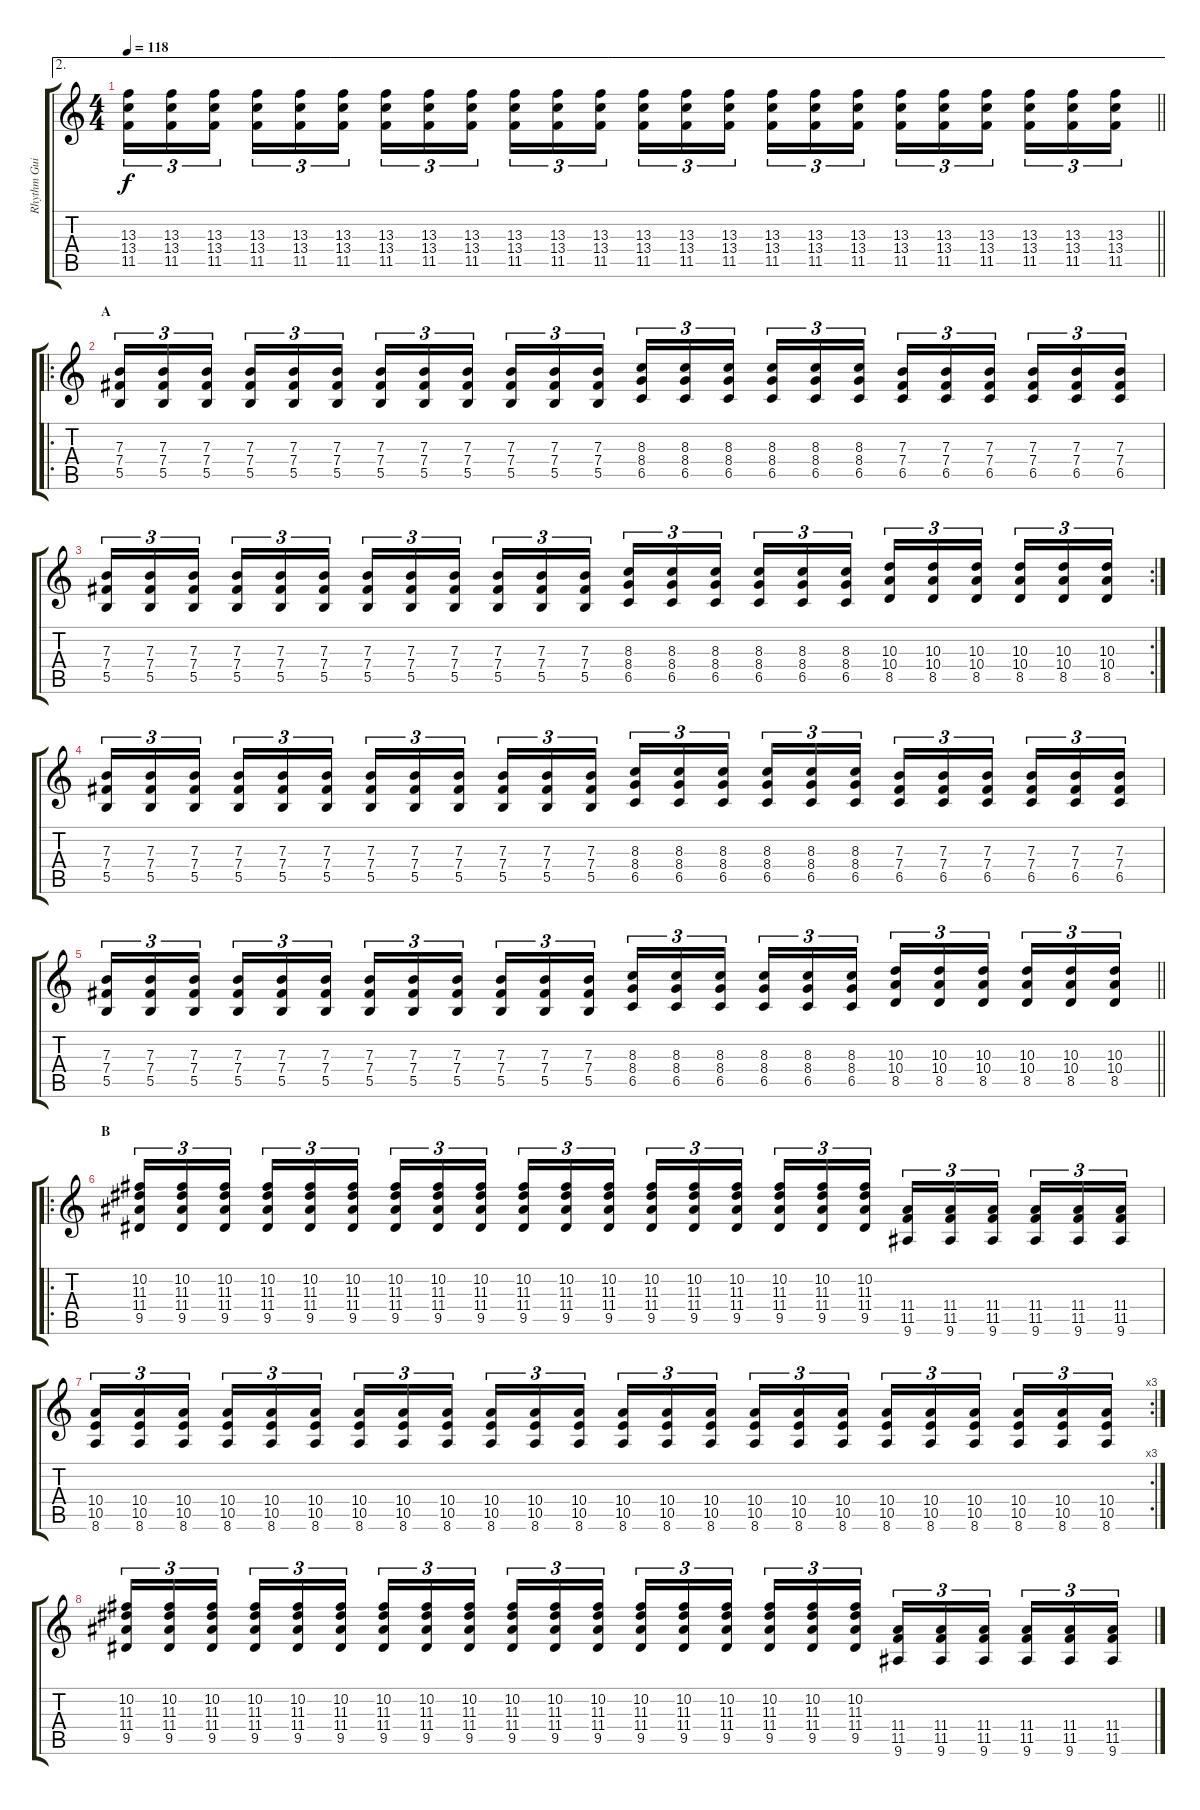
\track ("Rhythm Guitar" "Rhythm Gui") {instrument overdrivenguitar}
\staff {score tabs}
\tuning (Db4 Ab3 E3 B2 Gb2 Db2) {hide}
\ae 2
\ts (4 4)
\tempo 118
\clef g2
\barLineRight lightlight
\ks c
(13.3 13.4 11.5).16{tu (3 2) dy f} (13.3 13.4 11.5).16{tu (3 2)} (13.3 13.4 11.5).16{tu (3 2) beam splitsecondary} (13.3 13.4 11.5).16{tu (3 2)} (13.3 13.4 11.5).16{tu (3 2)} (13.3 13.4 11.5).16{tu (3 2)} (13.3 13.4 11.5).16{tu (3 2)} (13.3 13.4 11.5).16{tu (3 2)} (13.3 13.4 11.5).16{tu (3 2) beam splitsecondary} (13.3 13.4 11.5).16{tu (3 2)} (13.3 13.4 11.5).16{tu (3 2)} (13.3 13.4 11.5).16{tu (3 2)} (13.3 13.4 11.5).16{tu (3 2)} (13.3 13.4 11.5).16{tu (3 2)} (13.3 13.4 11.5).16{tu (3 2) beam splitsecondary} (13.3 13.4 11.5).16{tu (3 2)} (13.3 13.4 11.5).16{tu (3 2)} (13.3 13.4 11.5).16{tu (3 2)} (13.3 13.4 11.5).16{tu (3 2)} (13.3 13.4 11.5).16{tu (3 2)} (13.3 13.4 11.5).16{tu (3 2) beam splitsecondary} (13.3 13.4 11.5).16{tu (3 2)} (13.3 13.4 11.5).16{tu (3 2)} (13.3 13.4 11.5).16{tu (3 2)} |
\ro
\section ("" "A")
(7.3 7.4 5.5).16{tu (3 2)} (7.3 7.4 5.5).16{tu (3 2)} (7.3 7.4 5.5).16{tu (3 2) beam splitsecondary} (7.3 7.4 5.5).16{tu (3 2)} (7.3 7.4 5.5).16{tu (3 2)} (7.3 7.4 5.5).16{tu (3 2)} (7.3 7.4 5.5).16{tu (3 2)} (7.3 7.4 5.5).16{tu (3 2)} (7.3 7.4 5.5).16{tu (3 2) beam splitsecondary} (7.3 7.4 5.5).16{tu (3 2)} (7.3 7.4 5.5).16{tu (3 2)} (7.3 7.4 5.5).16{tu (3 2)} (8.3 8.4 6.5).16{tu (3 2)} (8.3 8.4 6.5).16{tu (3 2)} (8.3 8.4 6.5).16{tu (3 2) beam splitsecondary} (8.3 8.4 6.5).16{tu (3 2)} (8.3 8.4 6.5).16{tu (3 2)} (8.3 8.4 6.5).16{tu (3 2)} (7.3 7.4 6.5).16{tu (3 2)} (7.3 7.4 6.5).16{tu (3 2)} (7.3 7.4 6.5).16{tu (3 2) beam splitsecondary} (7.3 7.4 6.5).16{tu (3 2)} (7.3 7.4 6.5).16{tu (3 2)} (7.3 7.4 6.5).16{tu (3 2)} |
\rc 2
(7.3 7.4 5.5).16{tu (3 2)} (7.3 7.4 5.5).16{tu (3 2)} (7.3 7.4 5.5).16{tu (3 2) beam splitsecondary} (7.3 7.4 5.5).16{tu (3 2)} (7.3 7.4 5.5).16{tu (3 2)} (7.3 7.4 5.5).16{tu (3 2)} (7.3 7.4 5.5).16{tu (3 2)} (7.3 7.4 5.5).16{tu (3 2)} (7.3 7.4 5.5).16{tu (3 2) beam splitsecondary} (7.3 7.4 5.5).16{tu (3 2)} (7.3 7.4 5.5).16{tu (3 2)} (7.3 7.4 5.5).16{tu (3 2)} (8.3 8.4 6.5).16{tu (3 2)} (8.3 8.4 6.5).16{tu (3 2)} (8.3 8.4 6.5).16{tu (3 2) beam splitsecondary} (8.3 8.4 6.5).16{tu (3 2)} (8.3 8.4 6.5).16{tu (3 2)} (8.3 8.4 6.5).16{tu (3 2)} (10.3 10.4 8.5).16{tu (3 2)} (10.3 10.4 8.5).16{tu (3 2)} (10.3 10.4 8.5).16{tu (3 2) beam splitsecondary} (10.3 10.4 8.5).16{tu (3 2)} (10.3 10.4 8.5).16{tu (3 2)} (10.3 10.4 8.5).16{tu (3 2)} |
(7.3 7.4 5.5).16{tu (3 2)} (7.3 7.4 5.5).16{tu (3 2)} (7.3 7.4 5.5).16{tu (3 2) beam splitsecondary} (7.3 7.4 5.5).16{tu (3 2)} (7.3 7.4 5.5).16{tu (3 2)} (7.3 7.4 5.5).16{tu (3 2)} (7.3 7.4 5.5).16{tu (3 2)} (7.3 7.4 5.5).16{tu (3 2)} (7.3 7.4 5.5).16{tu (3 2) beam splitsecondary} (7.3 7.4 5.5).16{tu (3 2)} (7.3 7.4 5.5).16{tu (3 2)} (7.3 7.4 5.5).16{tu (3 2)} (8.3 8.4 6.5).16{tu (3 2)} (8.3 8.4 6.5).16{tu (3 2)} (8.3 8.4 6.5).16{tu (3 2) beam splitsecondary} (8.3 8.4 6.5).16{tu (3 2)} (8.3 8.4 6.5).16{tu (3 2)} (8.3 8.4 6.5).16{tu (3 2)} (7.3 7.4 6.5).16{tu (3 2)} (7.3 7.4 6.5).16{tu (3 2)} (7.3 7.4 6.5).16{tu (3 2) beam splitsecondary} (7.3 7.4 6.5).16{tu (3 2)} (7.3 7.4 6.5).16{tu (3 2)} (7.3 7.4 6.5).16{tu (3 2)} |
\barLineRight lightlight
(7.3 7.4 5.5).16{tu (3 2)} (7.3 7.4 5.5).16{tu (3 2)} (7.3 7.4 5.5).16{tu (3 2) beam splitsecondary} (7.3 7.4 5.5).16{tu (3 2)} (7.3 7.4 5.5).16{tu (3 2)} (7.3 7.4 5.5).16{tu (3 2)} (7.3 7.4 5.5).16{tu (3 2)} (7.3 7.4 5.5).16{tu (3 2)} (7.3 7.4 5.5).16{tu (3 2) beam splitsecondary} (7.3 7.4 5.5).16{tu (3 2)} (7.3 7.4 5.5).16{tu (3 2)} (7.3 7.4 5.5).16{tu (3 2)} (8.3 8.4 6.5).16{tu (3 2)} (8.3 8.4 6.5).16{tu (3 2)} (8.3 8.4 6.5).16{tu (3 2) beam splitsecondary} (8.3 8.4 6.5).16{tu (3 2)} (8.3 8.4 6.5).16{tu (3 2)} (8.3 8.4 6.5).16{tu (3 2)} (10.3 10.4 8.5).16{tu (3 2)} (10.3 10.4 8.5).16{tu (3 2)} (10.3 10.4 8.5).16{tu (3 2) beam splitsecondary} (10.3 10.4 8.5).16{tu (3 2)} (10.3 10.4 8.5).16{tu (3 2)} (10.3 10.4 8.5).16{tu (3 2)} |
\ro
\section ("" "B")
(10.2 11.3 11.4 9.5).16{tu (3 2)} (10.2 11.3 11.4 9.5).16{tu (3 2)} (10.2 11.3 11.4 9.5).16{tu (3 2) beam splitsecondary} (10.2 11.3 11.4 9.5).16{tu (3 2)} (10.2 11.3 11.4 9.5).16{tu (3 2)} (10.2 11.3 11.4 9.5).16{tu (3 2)} (10.2 11.3 11.4 9.5).16{tu (3 2)} (10.2 11.3 11.4 9.5).16{tu (3 2)} (10.2 11.3 11.4 9.5).16{tu (3 2) beam splitsecondary} (10.2 11.3 11.4 9.5).16{tu (3 2)} (10.2 11.3 11.4 9.5).16{tu (3 2)} (10.2 11.3 11.4 9.5).16{tu (3 2)} (10.2 11.3 11.4 9.5).16{tu (3 2)} (10.2 11.3 11.4 9.5).16{tu (3 2)} (10.2 11.3 11.4 9.5).16{tu (3 2) beam splitsecondary} (10.2 11.3 11.4 9.5).16{tu (3 2)} (10.2 11.3 11.4 9.5).16{tu (3 2)} (10.2 11.3 11.4 9.5).16{tu (3 2)} (11.4 11.5 9.6).16{tu (3 2)} (11.4 11.5 9.6).16{tu (3 2)} (11.4 11.5 9.6).16{tu (3 2) beam splitsecondary} (11.4 11.5 9.6).16{tu (3 2)} (11.4 11.5 9.6).16{tu (3 2)} (11.4 11.5 9.6).16{tu (3 2)} |
\rc 3
(10.4 10.5 8.6).16{tu (3 2)} (10.4 10.5 8.6).16{tu (3 2)} (10.4 10.5 8.6).16{tu (3 2) beam splitsecondary} (10.4 10.5 8.6).16{tu (3 2)} (10.4 10.5 8.6).16{tu (3 2)} (10.4 10.5 8.6).16{tu (3 2)} (10.4 10.5 8.6).16{tu (3 2)} (10.4 10.5 8.6).16{tu (3 2)} (10.4 10.5 8.6).16{tu (3 2) beam splitsecondary} (10.4 10.5 8.6).16{tu (3 2)} (10.4 10.5 8.6).16{tu (3 2)} (10.4 10.5 8.6).16{tu (3 2)} (10.4 10.5 8.6).16{tu (3 2)} (10.4 10.5 8.6).16{tu (3 2)} (10.4 10.5 8.6).16{tu (3 2) beam splitsecondary} (10.4 10.5 8.6).16{tu (3 2)} (10.4 10.5 8.6).16{tu (3 2)} (10.4 10.5 8.6).16{tu (3 2)} (10.4 10.5 8.6).16{tu (3 2)} (10.4 10.5 8.6).16{tu (3 2)} (10.4 10.5 8.6).16{tu (3 2) beam splitsecondary} (10.4 10.5 8.6).16{tu (3 2)} (10.4 10.5 8.6).16{tu (3 2)} (10.4 10.5 8.6).16{tu (3 2)} |
(10.2 11.3 11.4 9.5).16{tu (3 2)} (10.2 11.3 11.4 9.5).16{tu (3 2)} (10.2 11.3 11.4 9.5).16{tu (3 2) beam splitsecondary} (10.2 11.3 11.4 9.5).16{tu (3 2)} (10.2 11.3 11.4 9.5).16{tu (3 2)} (10.2 11.3 11.4 9.5).16{tu (3 2)} (10.2 11.3 11.4 9.5).16{tu (3 2)} (10.2 11.3 11.4 9.5).16{tu (3 2)} (10.2 11.3 11.4 9.5).16{tu (3 2) beam splitsecondary} (10.2 11.3 11.4 9.5).16{tu (3 2)} (10.2 11.3 11.4 9.5).16{tu (3 2)} (10.2 11.3 11.4 9.5).16{tu (3 2)} (10.2 11.3 11.4 9.5).16{tu (3 2)} (10.2 11.3 11.4 9.5).16{tu (3 2)} (10.2 11.3 11.4 9.5).16{tu (3 2) beam splitsecondary} (10.2 11.3 11.4 9.5).16{tu (3 2)} (10.2 11.3 11.4 9.5).16{tu (3 2)} (10.2 11.3 11.4 9.5).16{tu (3 2)} (11.4 11.5 9.6).16{tu (3 2)} (11.4 11.5 9.6).16{tu (3 2)} (11.4 11.5 9.6).16{tu (3 2) beam splitsecondary} (11.4 11.5 9.6).16{tu (3 2)} (11.4 11.5 9.6).16{tu (3 2)} (11.4 11.5 9.6).16{tu (3 2)}
